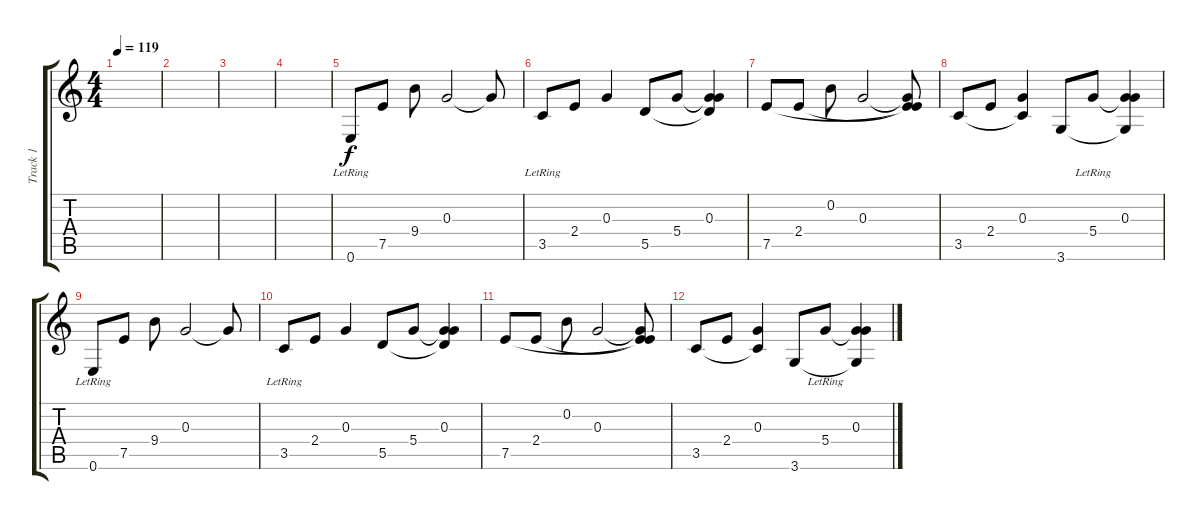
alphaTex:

\track ("Track 1" "Track 1") {instrument electricguitarclean}
\staff {score tabs}
\tuning (E4 B3 G3 D3 A2 E2) {hide}
\ts (4 4)
\tempo 119
\clef g2
\ks c
|
|
|
|
0.6{lr}.8 7.5.8 9.4.8 0.3.2 0.3{t}.8 |
3.5{lr}.8 2.4.8 0.3.4 5.5.8 5.4.8 (0.3 5.4{t} 5.5{t}).4 |
7.5.8 2.4.8 0.2.8 0.3.2 (0.3{t} 2.4{t} 7.5{t}).8 |
3.5.8 2.4.8 (0.3 3.5{t}).4 3.6.8 5.4{lr}.8 (0.3 5.4{t} 3.6{t}).4 |
0.6{lr}.8 7.5.8 9.4.8 0.3.2 0.3{t}.8 |
3.5{lr}.8 2.4.8 0.3.4 5.5.8 5.4.8 (0.3 5.4{t} 5.5{t}).4 |
7.5.8 2.4.8 0.2.8 0.3.2 (0.3{t} 2.4{t} 7.5{t}).8 |
3.5.8 2.4.8 (0.3 3.5{t}).4 3.6.8 5.4{lr}.8 (0.3 5.4{t} 3.6{t}).4
